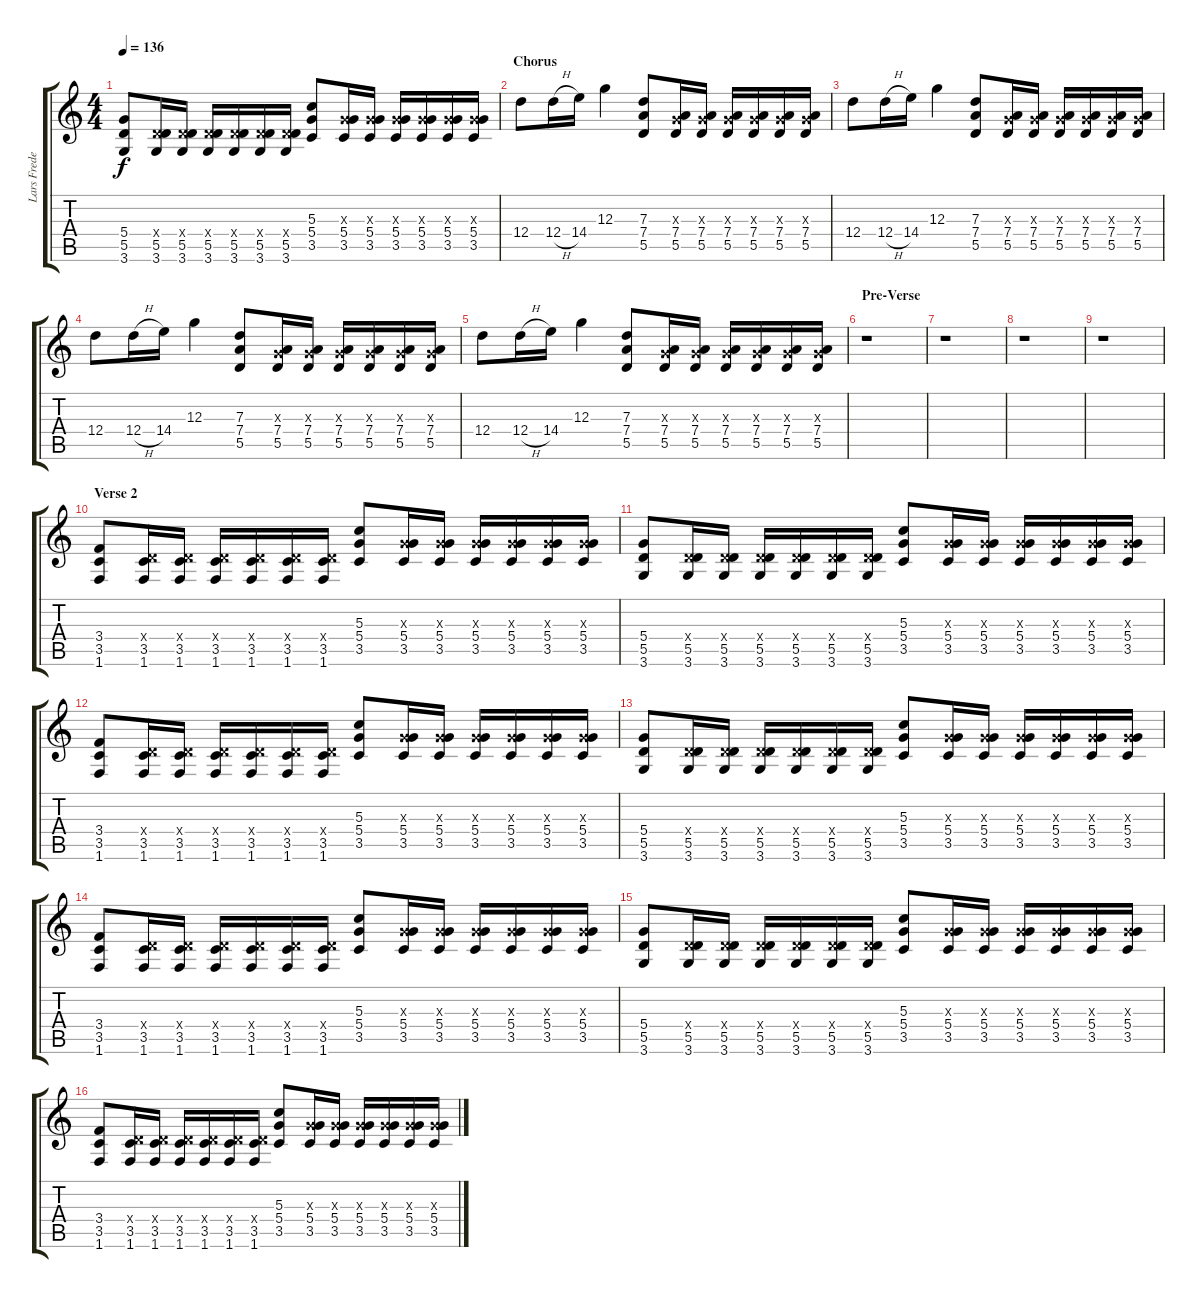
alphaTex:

\track ("Lars Frederiksen (Guitar)" "Lars Frede") {instrument distortionguitar}
\staff {score tabs}
\tuning (E4 B3 G3 D3 A2 E2) {hide}
\ts (4 4)
\tempo 136
\clef g2
\ks c
(5.4 5.5 3.6).8{dy f} (0.4{x} 5.5 3.6).16 (0.4{x} 5.5 3.6).16 (0.4{x} 5.5 3.6).16 (0.4{x} 5.5 3.6).16 (0.4{x} 5.5 3.6).16 (0.4{x} 5.5 3.6).16 (5.3 5.4 3.5).8 (0.3{x} 5.4 3.5).16 (0.3{x} 5.4 3.5).16 (0.3{x} 5.4 3.5).16 (0.3{x} 5.4 3.5).16 (0.3{x} 5.4 3.5).16 (0.3{x} 5.4 3.5).16 |
\section ("" "Chorus")
12.4.8 12.4{h}.16 14.4.16 12.3.4 (7.3 7.4 5.5).8 (0.3{x} 7.4 5.5).16 (0.3{x} 7.4 5.5).16 (0.3{x} 7.4 5.5).16 (0.3{x} 7.4 5.5).16 (0.3{x} 7.4 5.5).16 (0.3{x} 7.4 5.5).16 |
12.4.8 12.4{h}.16 14.4.16 12.3.4 (7.3 7.4 5.5).8 (0.3{x} 7.4 5.5).16 (0.3{x} 7.4 5.5).16 (0.3{x} 7.4 5.5).16 (0.3{x} 7.4 5.5).16 (0.3{x} 7.4 5.5).16 (0.3{x} 7.4 5.5).16 |
12.4.8 12.4{h}.16 14.4.16 12.3.4 (7.3 7.4 5.5).8 (0.3{x} 7.4 5.5).16 (0.3{x} 7.4 5.5).16 (0.3{x} 7.4 5.5).16 (0.3{x} 7.4 5.5).16 (0.3{x} 7.4 5.5).16 (0.3{x} 7.4 5.5).16 |
12.4.8 12.4{h}.16 14.4.16 12.3.4 (7.3 7.4 5.5).8 (0.3{x} 7.4 5.5).16 (0.3{x} 7.4 5.5).16 (0.3{x} 7.4 5.5).16 (0.3{x} 7.4 5.5).16 (0.3{x} 7.4 5.5).16 (0.3{x} 7.4 5.5).16 |
\section ("" "Pre-Verse")
r.1 |
r.1 |
r.1 |
r.1 |
\section ("" "Verse 2")
(3.4 3.5 1.6).8 (0.4{x} 3.5 1.6).16 (0.4{x} 3.5 1.6).16 (0.4{x} 3.5 1.6).16 (0.4{x} 3.5 1.6).16 (0.4{x} 3.5 1.6).16 (0.4{x} 3.5 1.6).16 (5.3 5.4 3.5).8 (0.3{x} 5.4 3.5).16 (0.3{x} 5.4 3.5).16 (0.3{x} 5.4 3.5).16 (0.3{x} 5.4 3.5).16 (0.3{x} 5.4 3.5).16 (0.3{x} 5.4 3.5).16 |
(5.4 5.5 3.6).8 (0.4{x} 5.5 3.6).16 (0.4{x} 5.5 3.6).16 (0.4{x} 5.5 3.6).16 (0.4{x} 5.5 3.6).16 (0.4{x} 5.5 3.6).16 (0.4{x} 5.5 3.6).16 (5.3 5.4 3.5).8 (0.3{x} 5.4 3.5).16 (0.3{x} 5.4 3.5).16 (0.3{x} 5.4 3.5).16 (0.3{x} 5.4 3.5).16 (0.3{x} 5.4 3.5).16 (0.3{x} 5.4 3.5).16 |
(3.4 3.5 1.6).8 (0.4{x} 3.5 1.6).16 (0.4{x} 3.5 1.6).16 (0.4{x} 3.5 1.6).16 (0.4{x} 3.5 1.6).16 (0.4{x} 3.5 1.6).16 (0.4{x} 3.5 1.6).16 (5.3 5.4 3.5).8 (0.3{x} 5.4 3.5).16 (0.3{x} 5.4 3.5).16 (0.3{x} 5.4 3.5).16 (0.3{x} 5.4 3.5).16 (0.3{x} 5.4 3.5).16 (0.3{x} 5.4 3.5).16 |
(5.4 5.5 3.6).8 (0.4{x} 5.5 3.6).16 (0.4{x} 5.5 3.6).16 (0.4{x} 5.5 3.6).16 (0.4{x} 5.5 3.6).16 (0.4{x} 5.5 3.6).16 (0.4{x} 5.5 3.6).16 (5.3 5.4 3.5).8 (0.3{x} 5.4 3.5).16 (0.3{x} 5.4 3.5).16 (0.3{x} 5.4 3.5).16 (0.3{x} 5.4 3.5).16 (0.3{x} 5.4 3.5).16 (0.3{x} 5.4 3.5).16 |
(3.4 3.5 1.6).8 (0.4{x} 3.5 1.6).16 (0.4{x} 3.5 1.6).16 (0.4{x} 3.5 1.6).16 (0.4{x} 3.5 1.6).16 (0.4{x} 3.5 1.6).16 (0.4{x} 3.5 1.6).16 (5.3 5.4 3.5).8 (0.3{x} 5.4 3.5).16 (0.3{x} 5.4 3.5).16 (0.3{x} 5.4 3.5).16 (0.3{x} 5.4 3.5).16 (0.3{x} 5.4 3.5).16 (0.3{x} 5.4 3.5).16 |
(5.4 5.5 3.6).8 (0.4{x} 5.5 3.6).16 (0.4{x} 5.5 3.6).16 (0.4{x} 5.5 3.6).16 (0.4{x} 5.5 3.6).16 (0.4{x} 5.5 3.6).16 (0.4{x} 5.5 3.6).16 (5.3 5.4 3.5).8 (0.3{x} 5.4 3.5).16 (0.3{x} 5.4 3.5).16 (0.3{x} 5.4 3.5).16 (0.3{x} 5.4 3.5).16 (0.3{x} 5.4 3.5).16 (0.3{x} 5.4 3.5).16 |
(3.4 3.5 1.6).8 (0.4{x} 3.5 1.6).16 (0.4{x} 3.5 1.6).16 (0.4{x} 3.5 1.6).16 (0.4{x} 3.5 1.6).16 (0.4{x} 3.5 1.6).16 (0.4{x} 3.5 1.6).16 (5.3 5.4 3.5).8 (0.3{x} 5.4 3.5).16 (0.3{x} 5.4 3.5).16 (0.3{x} 5.4 3.5).16 (0.3{x} 5.4 3.5).16 (0.3{x} 5.4 3.5).16 (0.3{x} 5.4 3.5).16
